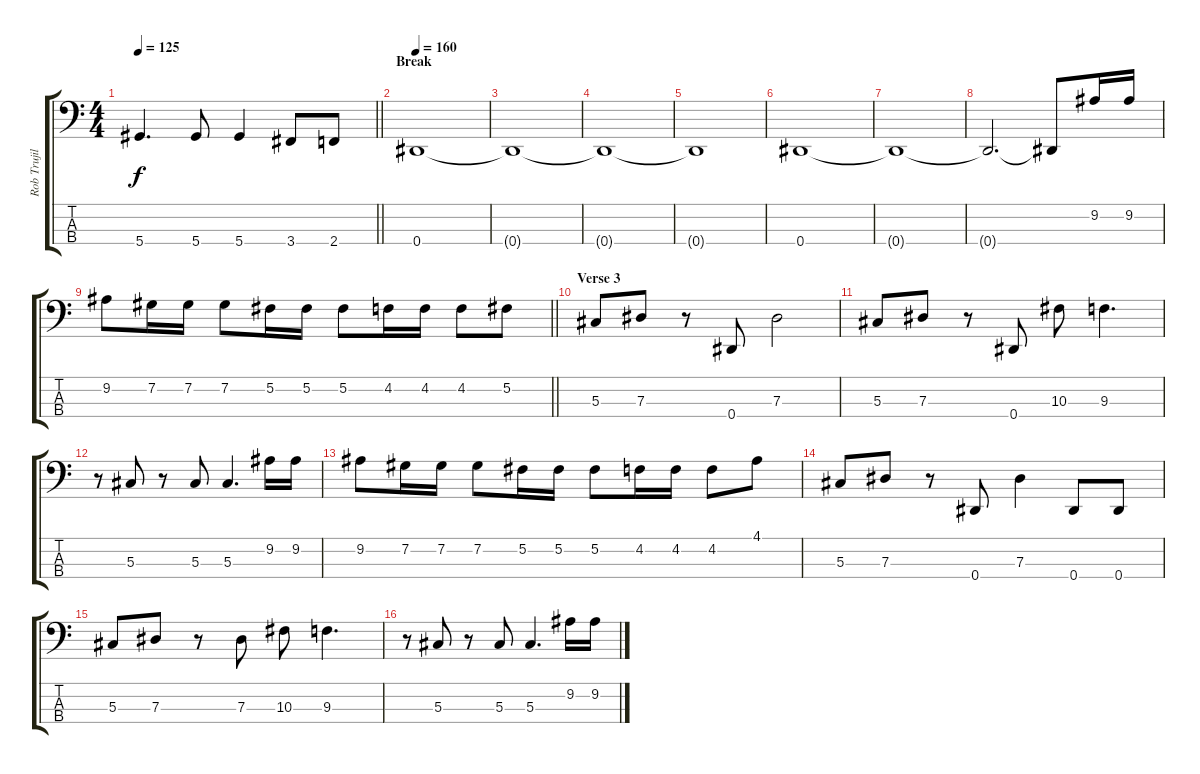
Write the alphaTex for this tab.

\track ("Rob Trujillo" "Rob Trujil") {instrument electricbassfinger}
\staff {score tabs}
\tuning (Gb2 Db2 Ab1 Eb1) {hide}
\ts (4 4)
\tempo 125
\clef f4
\barLineRight lightlight
\ks c
5.4.4{d dy f} 5.4.8 5.4.4 3.4.8 2.4.8 |
\section ("" "Break")
\tempo 160
0.4.1 |
0.4{t}.1 |
0.4{t}.1 |
0.4{t}.1 |
0.4.1 |
0.4{t}.1 |
0.4{t}.2{d} 0.4{t}.8 9.2.16 9.2.16 |
\barLineRight lightlight
9.2.8 7.2.16 7.2.16 7.2.8 5.2.16 5.2.16 5.2.8 4.2.16 4.2.16 4.2.8 5.2.8 |
\section ("" "Verse 3")
5.3.8 7.3.8 r.8 0.4.8 7.3.2 |
5.3.8 7.3.8 r.8 0.4.8 10.3.8 9.3.4{d} |
r.8 5.3.8 r.8 5.3.8 5.3.4{d} 9.2.16 9.2.16 |
9.2.8 7.2.16 7.2.16 7.2.8 5.2.16 5.2.16 5.2.8 4.2.16 4.2.16 4.2.8 4.1.8 |
5.3.8 7.3.8 r.8 0.4.8 7.3.4 0.4.8 0.4.8 |
5.3.8 7.3.8 r.8 7.3.8 10.3.8 9.3.4{d} |
r.8 5.3.8 r.8 5.3.8 5.3.4{d} 9.2.16 9.2.16
